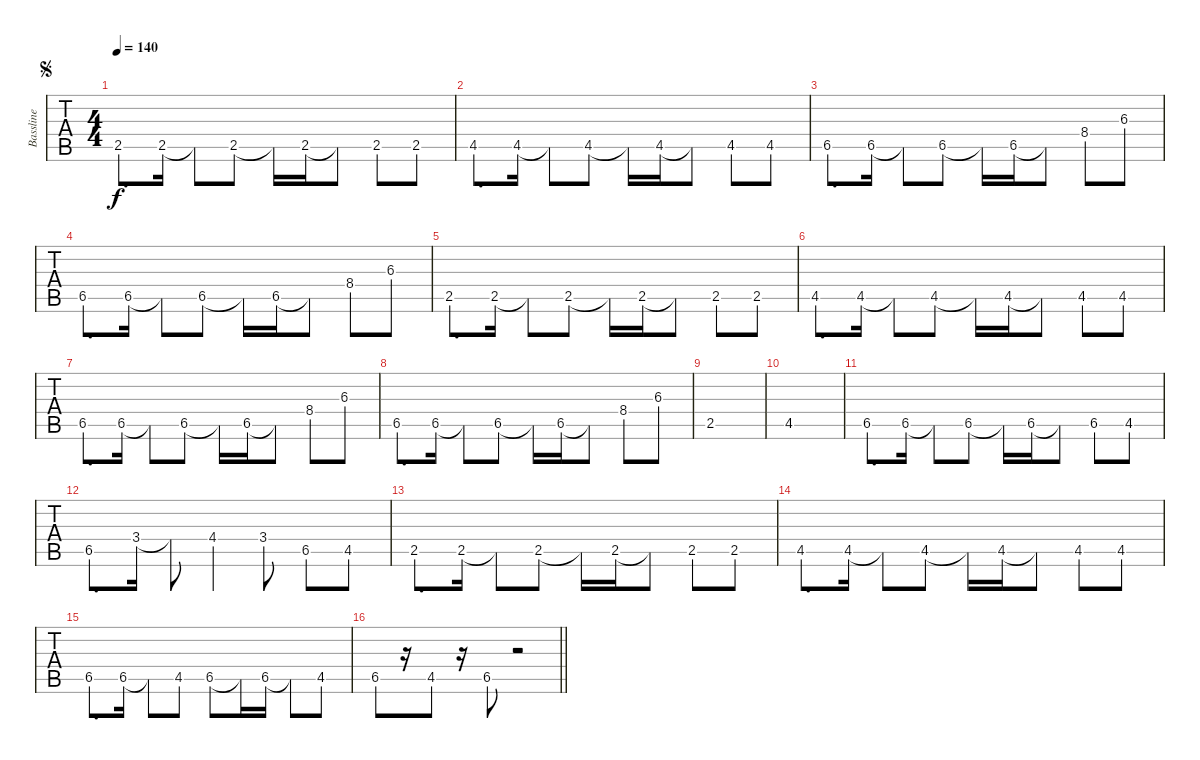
\track ("Bassline" "Bassline") {instrument electricbassfinger}
\staff {tabs}
\tuning (C3 G2 D2 A1 E1 B0) {hide}
\ts (4 4)
\section ("" "")
\jump segno
\tempo 140
\clef f4
\ks db
2.5.8{d dy f volume 16} 2.5.16 2.5{t}.8 2.5.8 2.5{t}.16 2.5.16 2.5{t}.8 2.5.8 2.5.8 |
4.5.8{d} 4.5.16 4.5{t}.8 4.5.8 4.5{t}.16 4.5.16 4.5{t}.8 4.5.8 4.5.8 |
6.5.8{d} 6.5.16 6.5{t}.8 6.5.8 6.5{t}.16 6.5.16 6.5{t}.8 8.4.8 6.3.8 |
6.5.8{d} 6.5.16 6.5{t}.8 6.5.8 6.5{t}.16 6.5.16 6.5{t}.8 8.4.8 6.3.8 |
2.5.8{d} 2.5.16 2.5{t}.8 2.5.8 2.5{t}.16 2.5.16 2.5{t}.8 2.5.8 2.5.8 |
4.5.8{d} 4.5.16 4.5{t}.8 4.5.8 4.5{t}.16 4.5.16 4.5{t}.8 4.5.8 4.5.8 |
6.5.8{d} 6.5.16 6.5{t}.8 6.5.8 6.5{t}.16 6.5.16 6.5{t}.8 8.4.8 6.3.8 |
6.5.8{d} 6.5.16 6.5{t}.8 6.5.8 6.5{t}.16 6.5.16 6.5{t}.8 8.4.8 6.3.8 |
2.5.1 |
4.5.1 |
6.5.8{d} 6.5.16 6.5{t}.8 6.5.8 6.5{t}.16 6.5.16 6.5{t}.8 6.5.8 4.5.8 |
6.5.8{d} 3.4.16 3.4{t}.8 4.4.4 3.4.8 6.5.8 4.5.8 |
2.5.8{d} 2.5.16 2.5{t}.8 2.5.8 2.5{t}.16 2.5.16 2.5{t}.8 2.5.8 2.5.8 |
4.5.8{d} 4.5.16 4.5{t}.8 4.5.8 4.5{t}.16 4.5.16 4.5{t}.8 4.5.8 4.5.8 |
6.5.8{d} 6.5.16 6.5{t}.8 4.5.8 6.5.8 6.5{t}.16 6.5.16 6.5{t}.8 4.5.8 |
\barLineRight lightlight
6.5.8 r.16 4.5.8 r.16 6.5.8 r.2
